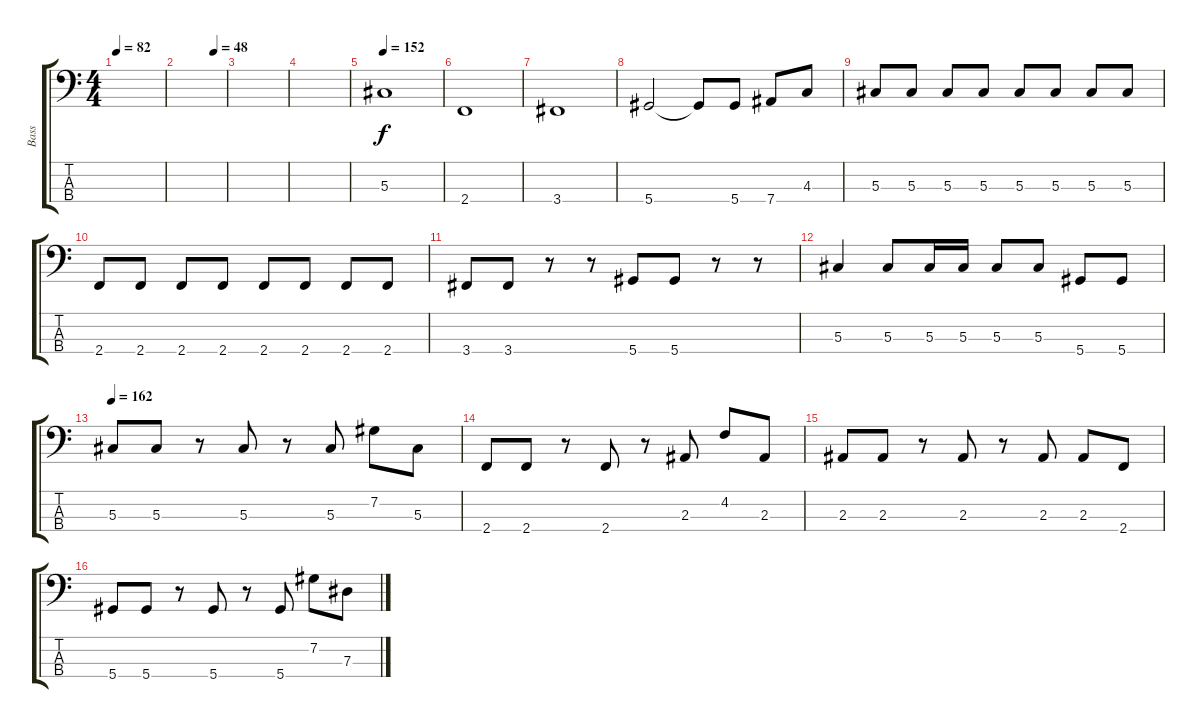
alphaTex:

\track ("Bass" "Bass") {instrument electricbassfinger}
\staff {score tabs}
\tuning (Gb2 Db2 Ab1 Eb1) {hide}
\ts (4 4)
\tempo 82
\clef f4
\ks c
|
\tempo (48 0.75)
|
|
|
\tempo 152
5.3.1 |
2.4.1 |
3.4.1 |
5.4.2 5.4{t}.8 5.4.8 7.4.8 4.3.8 |
5.3.8 5.3.8 5.3.8 5.3.8 5.3.8 5.3.8 5.3.8 5.3.8 |
2.4.8 2.4.8 2.4.8 2.4.8 2.4.8 2.4.8 2.4.8 2.4.8 |
3.4.8 3.4.8 r.8 r.8 5.4.8 5.4.8 r.8 r.8 |
5.3.4 5.3.8 5.3.16 5.3.16 5.3.8 5.3.8 5.4.8 5.4.8 |
\tempo 162
5.3.8 5.3.8 r.8 5.3.8 r.8 5.3.8 7.2.8 5.3.8 |
2.4.8 2.4.8 r.8 2.4.8 r.8 2.3.8 4.2.8 2.3.8 |
2.3.8 2.3.8 r.8 2.3.8 r.8 2.3.8 2.3.8 2.4.8 |
5.4.8 5.4.8 r.8 5.4.8 r.8 5.4.8 7.2.8 7.3.8
